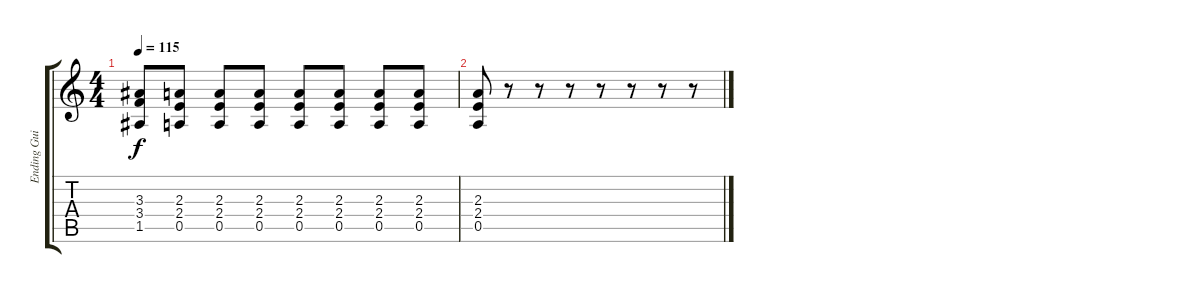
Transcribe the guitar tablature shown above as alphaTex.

\track ("Ending Guitar" "Ending Gui") {instrument overdrivenguitar}
\staff {score tabs}
\tuning (E4 B3 G3 D3 A2 E2) {hide}
\ts (4 4)
\tempo 115
\clef g2
\ks c
(3.3 3.4 1.5).8{dy f} (2.3 2.4 0.5).8 (2.3 2.4 0.5).8 (2.3 2.4 0.5).8 (2.3 2.4 0.5).8 (2.3 2.4 0.5).8 (2.3 2.4 0.5).8 (2.3 2.4 0.5).8 |
(2.3 2.4 0.5).8 r.8 r.8 r.8 r.8 r.8 r.8 r.8
